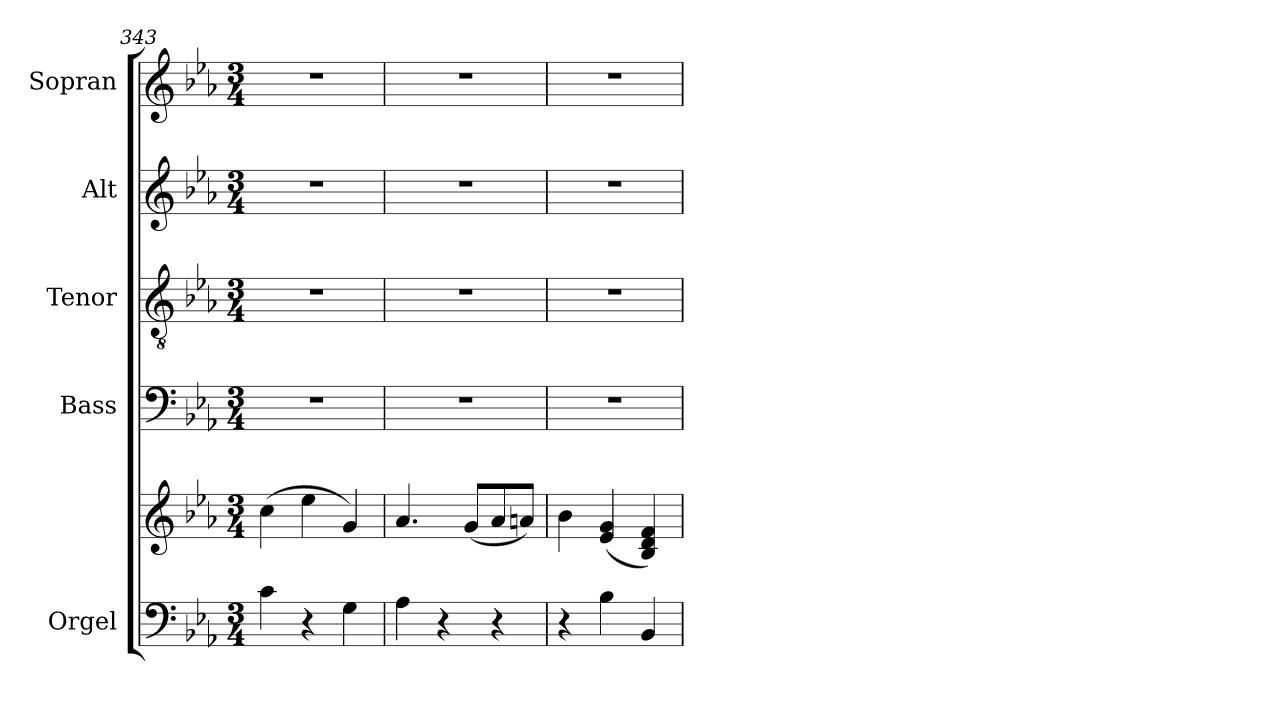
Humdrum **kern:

**kern	**kern	**kern	**kern	**kern	**kern
*part5	*part5	*part4	*part3	*part2	*part1
*staff6	*staff5	*staff4	*staff3	*staff2	*staff1
*I"Orgel	*	*I"Bass	*I"Tenor	*I"Alt	*I"Sopran
*I'Org.	*	*I'B.	*I'T.	*I'A.	*I'S.
*clefF4	*clefG2	*clefF4	*clefGv2	*clefG2	*clefG2
*k[b-e-a-]	*k[b-e-a-]	*k[b-e-a-]	*k[b-e-a-]	*k[b-e-a-]	*k[b-e-a-]
*E-:	*E-:	*E-:	*E-:	*E-:	*E-:
*M3/4	*M3/4	*M3/4	*M3/4	*M3/4	*M3/4
=343	=343	=343	=343	=343	=343
4c\	(>4cc\	2.r	2.r	2.r	2.r
4r	4ee-\	.	.	.	.
4G\	4g/)	.	.	.	.
=344	=344	=344	=344	=344	=344
4A-\	4.a-/	2.r	2.r	2.r	2.r
4r	.	.	.	.	.
.	(<8g/L	.	.	.	.
4r	8a-/	.	.	.	.
.	8an/J)	.	.	.	.
=345	=345	=345	=345	=345	=345
4r	4b-\	2.r	2.r	2.r	2.r
4B-\	(<4e-/ 4g/	.	.	.	.
4BB-/	4B-/ 4d/ 4f/)	.	.	.	.
=	=	=	=	=	=
*-	*-	*-	*-	*-	*-
